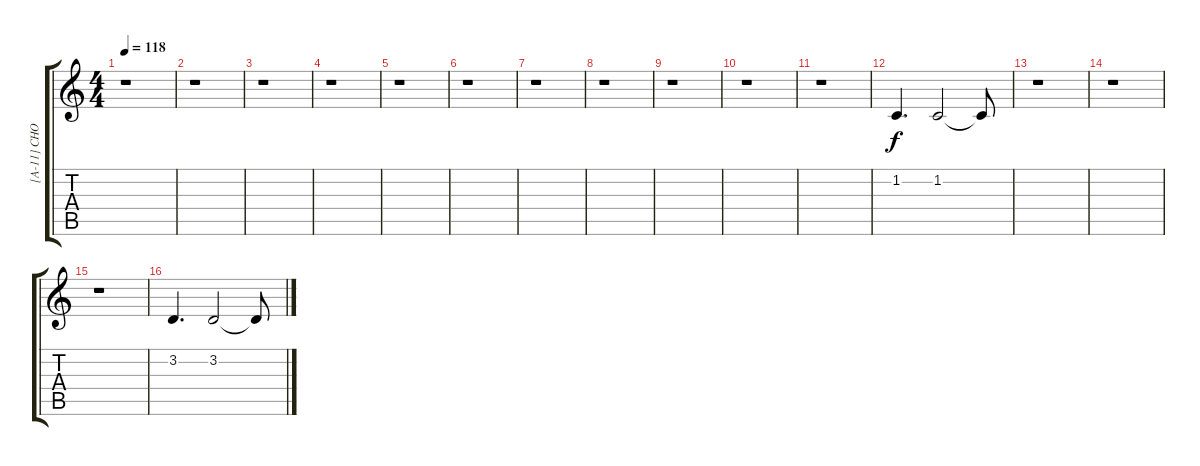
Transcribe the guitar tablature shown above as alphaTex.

\track ("[A-11] CHO LOW" "[A-11] CHO") {instrument stringensemble1}
\staff {score tabs}
\tuning (E4 B3 G3 D3 A2 E2) {hide}
\ts (4 4)
\tempo 118
\clef g2
\ks c
r.1{dy f} |
r.1 |
r.1 |
r.1 |
r.1 |
r.1 |
r.1 |
r.1 |
r.1 |
r.1 |
r.1 |
1.2.4{d} 1.2.2 1.2{t}.8 |
r.1 |
r.1 |
r.1 |
3.2.4{d} 3.2.2 3.2{t}.8
